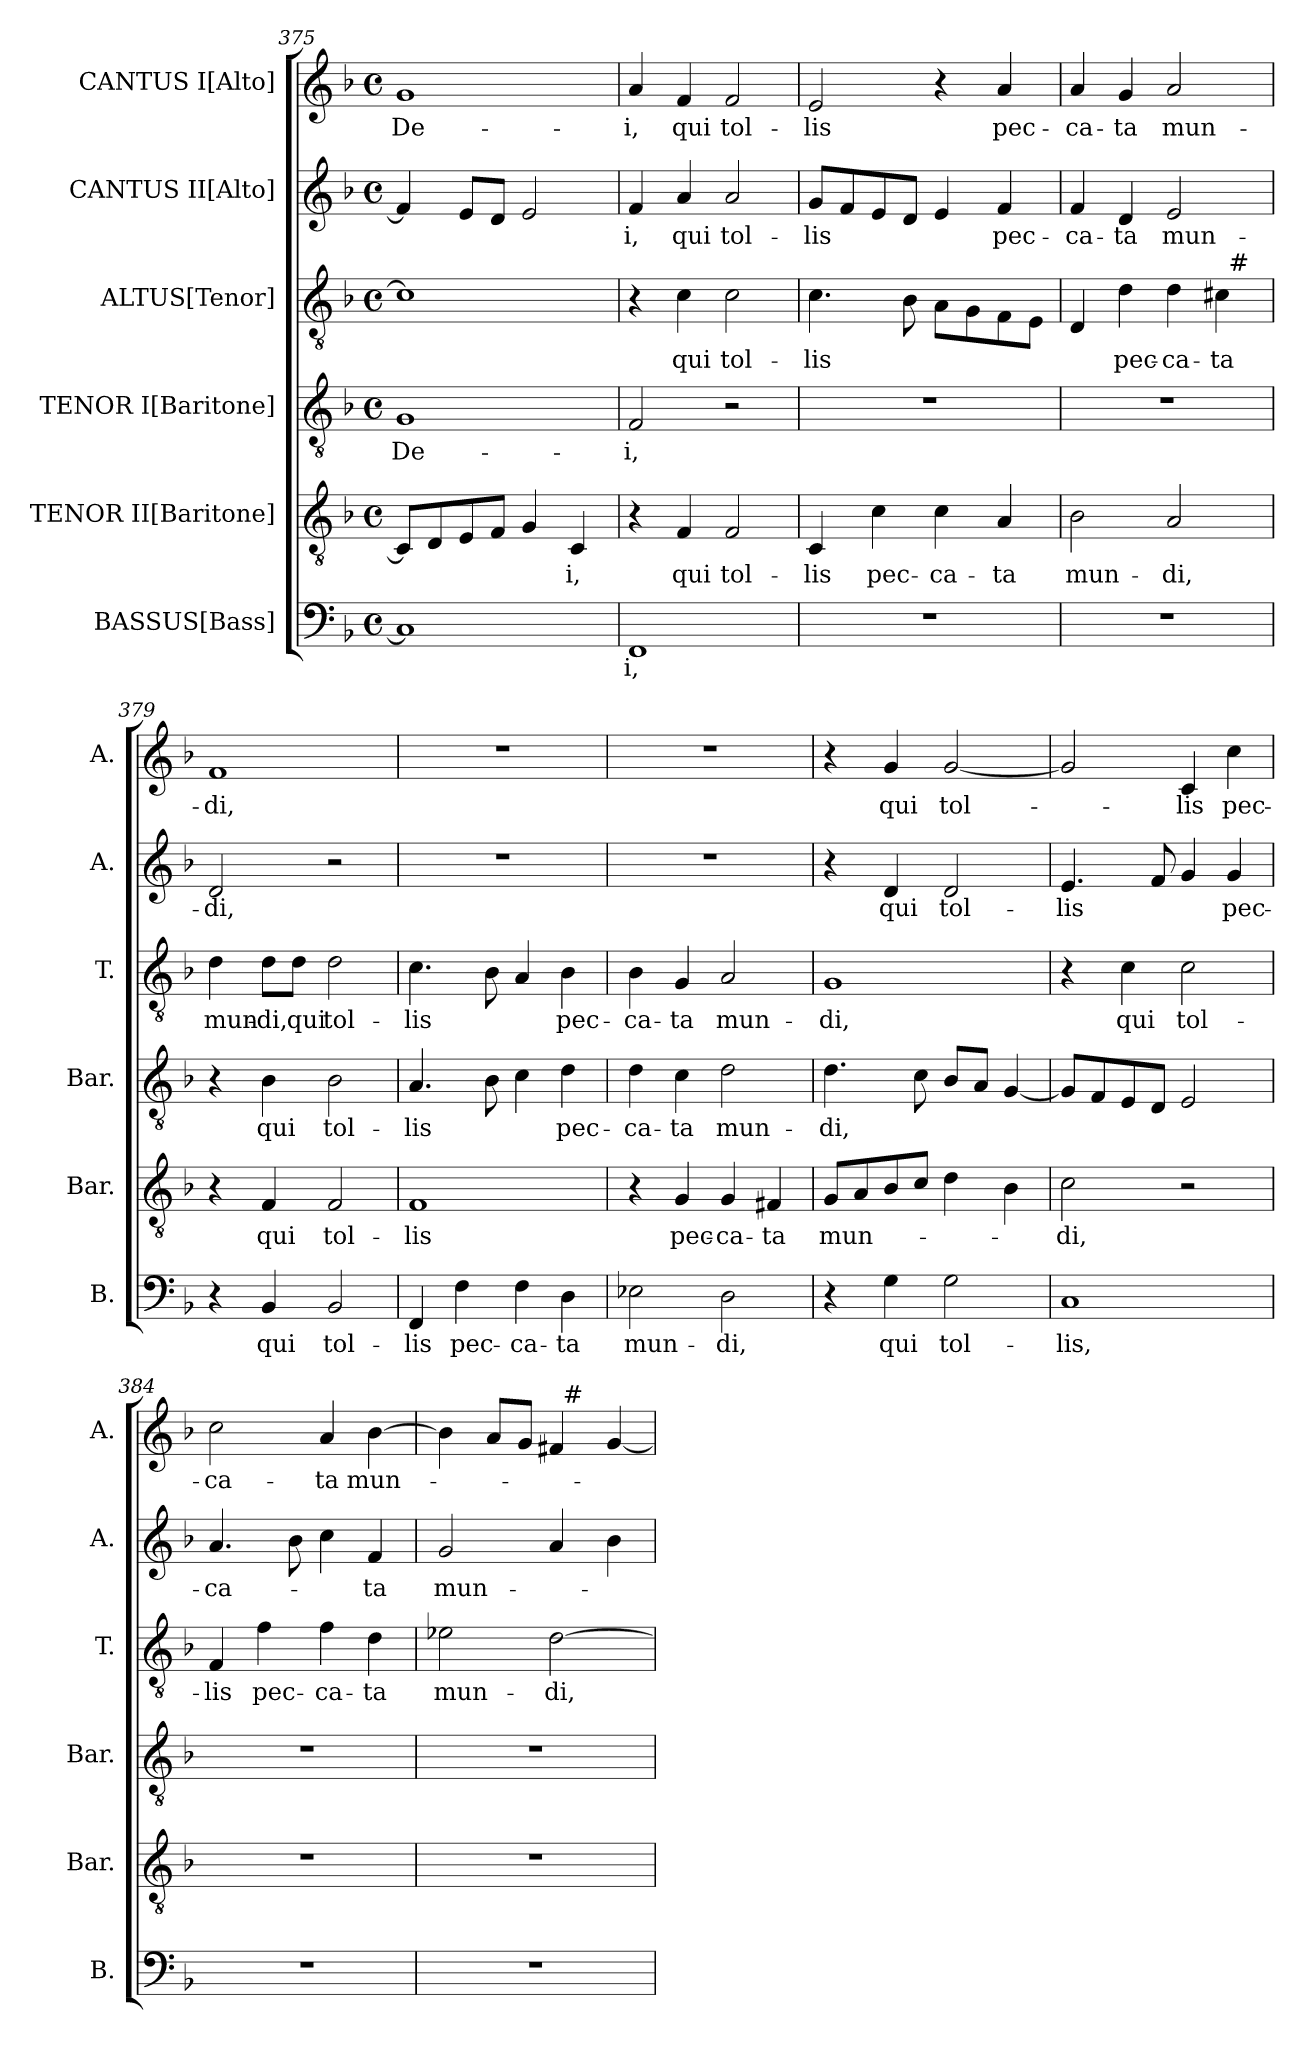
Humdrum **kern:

**kern	**text	**kern	**text	**kern	**text	**kern	**text	**kern	**text	**kern	**text
*part6	*part6	*part5	*part5	*part4	*part4	*part3	*part3	*part2	*part2	*part1	*part1
*staff6	*staff6	*staff5	*staff5	*staff4	*staff4	*staff3	*staff3	*staff2	*staff2	*staff1	*staff1
*I"BASSUS[Bass]	*	*I"TENOR II[Baritone]	*	*I"TENOR I[Baritone]	*	*I"ALTUS[Tenor]	*	*I"CANTUS II[Alto]	*	*I"CANTUS I[Alto]	*
*I'B.	*	*I'Bar.	*	*I'Bar.	*	*I'T.	*	*I'A.	*	*I'A.	*
*clefF4	*	*clefGv2	*	*clefGv2	*	*clefGv2	*	*clefG2	*	*clefG2	*
*	*	*ITrd7c12	*	*ITrd7c12	*	*ITrd7c12	*	*	*	*	*
*k[b-]	*	*k[b-]	*	*k[b-]	*	*k[b-]	*	*k[b-]	*	*k[b-]	*
*F:	*	*F:	*	*F:	*	*F:	*	*F:	*	*F:	*
*M4/4	*	*M4/4	*	*M4/4	*	*M4/4	*	*M4/4	*	*M4/4	*
*met(c)	*	*met(c)	*	*met(c)	*	*met(c)	*	*met(c)	*	*met(c)	*
=375	=375	=375	=375	=375	=375	=375	=375	=375	=375	=375	=375
!	!	!	!	!	!LO:LY:b	!	!	!	!	!	!LO:LY:b
1C]	.	8CC/L]	.	1GG	De-	1C]	.	4f/]	.	1g	De-
.	.	8DD/	.	.	.	.	.	.	.	.	.
.	.	8EE/	.	.	.	.	.	8e/L	.	.	.
.	.	8FF/J	.	.	.	.	.	8d/J	.	.	.
.	.	4GG/	.	.	.	.	.	2e/	.	.	.
!	!	!	!LO:LY:b	!	!	!	!	!	!	!	!
.	.	4CC/	-i,	.	.	.	.	.	.	.	.
=376	=376	=376	=376	=376	=376	=376	=376	=376	=376	=376	=376
!	!LO:LY:b	!	!	!	!LO:LY:b	!	!	!	!LO:LY:b	!	!LO:LY:b
1FF	-i,	4r	.	2FF/	-i,	4r	.	4f/	-i,	4a/	-i,
!	!	!	!LO:LY:b	!	!	!	!LO:LY:b	!	!LO:LY:b	!	!LO:LY:b
.	.	4FF/	qui	.	.	4C\	qui	4a/	qui	4f/	qui
!	!	!	!LO:LY:b	!	!	!	!LO:LY:b	!	!LO:LY:b	!	!LO:LY:b
.	.	2FF/	tol-	2r	.	2C\	tol-	2a/	tol-	2f/	tol-
!!LO:PB:g=z
=377	=377	=377	=377	=377	=377	=377	=377	=377	=377	=377	=377
!	!	!	!LO:LY:b	!	!	!	!LO:LY:b	!	!LO:LY:b	!	!LO:LY:b
1r	.	4CC/	-lis	1r	.	4.C\	-lis	8g/L	-lis	2e/	-lis
.	.	.	.	.	.	.	.	8f/	.	.	.
!	!	!	!LO:LY:b	!	!	!	!	!	!	!	!
.	.	4C\	pec-	.	.	.	.	8e/	.	.	.
.	.	.	.	.	.	8BB-\	.	8d/J	.	.	.
!	!	!	!LO:LY:b	!	!	!	!	!	!	!	!
.	.	4C\	-ca-	.	.	8AA\L	.	4e/	.	4r	.
.	.	.	.	.	.	8GG\	.	.	.	.	.
!	!	!	!LO:LY:b	!	!	!	!	!	!LO:LY:b	!	!LO:LY:b
.	.	4AA/	-ta	.	.	8FF\	.	4f/	pec-	4a/	pec-
.	.	.	.	.	.	8EE\J	.	.	.	.	.
=378	=378	=378	=378	=378	=378	=378	=378	=378	=378	=378	=378
!	!	!	!LO:LY:b	!	!	!	!	!	!LO:LY:b	!	!LO:LY:b
*	*	*	*	*	*	*^	*	*	*	*	*
1r	.	2BB-\	mun-	1r	.	4DD/	2ryy	.	4f/	-ca-	4a/	-ca-
!	!	!	!	!	!	!	!	!LO:LY:b	!	!LO:LY:b	!	!LO:LY:b
.	.	.	.	.	.	4D\	.	pec-	4d/	-ta	4g/	-ta
!	!	!	!LO:LY:b	!	!	!	!	!LO:LY:b	!	!LO:LY:b	!	!LO:LY:b
.	.	2AA/	-di,	.	.	4D\	4ryy	-ca-	2e/	mun-	2a/	mun-
!	!	!	!	!	!	!	!	!LO:LY:b	!	!	!	!
.	.	.	.	.	.	4C#\	32ryy	-ta	.	.	.	.
!	!	!	!	!	!	!	!LO:TX:a:t=#	!	!	!	!	!
.	.	.	.	.	.	.	8..ryy	.	.	.	.	.
=379	=379	=379	=379	=379	=379	=379	=379	=379	=379	=379	=379	=379
!	!	!	!	!	!	!	!	!LO:LY:b	!	!LO:LY:b	!	!LO:LY:b
*	*	*	*	*	*	*v	*v	*	*	*	*	*
4r	.	4r	.	4r	.	4D\	mun-	2d/	-di,	1f	-di,
!	!LO:LY:b	!	!LO:LY:b	!	!LO:LY:b	!	!LO:LY:b	!	!	!	!
4BB-/	qui	4FF/	qui	4BB-\	qui	8D\L	-di,	.	.	.	.
!	!	!	!	!	!	!	!LO:LY:b	!	!	!	!
.	.	.	.	.	.	8D\J	qui	.	.	.	.
!	!LO:LY:b	!	!LO:LY:b	!	!LO:LY:b	!	!LO:LY:b	!	!	!	!
2BB-/	tol-	2FF/	tol-	2BB-\	tol-	2D\	tol-	2r	.	.	.
=380	=380	=380	=380	=380	=380	=380	=380	=380	=380	=380	=380
!	!LO:LY:b	!	!LO:LY:b	!	!LO:LY:b	!	!LO:LY:b	!	!	!	!
4FF/	-lis	1FF	-lis	4.AA/	-lis	4.C\	-lis	1r	.	1r	.
!	!LO:LY:b	!	!	!	!	!	!	!	!	!	!
4F\	pec-	.	.	.	.	.	.	.	.	.	.
.	.	.	.	8BB-\	.	8BB-\	.	.	.	.	.
!	!LO:LY:b	!	!	!	!	!	!	!	!	!	!
4F\	-ca-	.	.	4C\	.	4AA/	.	.	.	.	.
!	!LO:LY:b	!	!	!	!LO:LY:b	!	!LO:LY:b	!	!	!	!
4D\	-ta	.	.	4D\	pec-	4BB-\	pec-	.	.	.	.
=381	=381	=381	=381	=381	=381	=381	=381	=381	=381	=381	=381
!	!LO:LY:b	!	!	!	!LO:LY:b	!	!LO:LY:b	!	!	!	!
2E-X\	mun-	4r	.	4D\	-ca-	4BB-\	-ca-	1r	.	1r	.
!	!	!	!LO:LY:b	!	!LO:LY:b	!	!LO:LY:b	!	!	!	!
.	.	4GG/	pec-	4C\	-ta	4GG/	-ta	.	.	.	.
!	!LO:LY:b	!	!LO:LY:b	!	!LO:LY:b	!	!LO:LY:b	!	!	!	!
2D\	-di,	4GG/	-ca-	2D\	mun-	2AA/	mun-	.	.	.	.
!	!	!	!LO:LY:b	!	!	!	!	!	!	!	!
.	.	4FF#X/	-ta	.	.	.	.	.	.	.	.
=382	=382	=382	=382	=382	=382	=382	=382	=382	=382	=382	=382
!	!	!	!LO:LY:b	!	!LO:LY:b	!	!LO:LY:b	!	!	!	!
4r	.	8GG/L	mun-	4.D\	-di,	1GG	-di,	4r	.	4r	.
.	.	8AA/	.	.	.	.	.	.	.	.	.
!	!LO:LY:b	!	!	!	!	!	!	!	!LO:LY:b	!	!LO:LY:b
4G\	qui	8BB-/	.	.	.	.	.	4d/	qui	4g/	qui
.	.	8C/J	.	8C\	.	.	.	.	.	.	.
!	!LO:LY:b	!	!	!	!	!	!	!	!LO:LY:b	!	!LO:LY:b
2G\	tol-	4D\	.	8BB-/L	.	.	.	2d/	tol-	[<2g/	tol-
.	.	.	.	8AA/J	.	.	.	.	.	.	.
.	.	4BB-\	.	[<4GG/	.	.	.	.	.	.	.
!!LO:LB:g=z
=383	=383	=383	=383	=383	=383	=383	=383	=383	=383	=383	=383
!	!LO:LY:b	!	!LO:LY:b	!	!	!	!	!	!LO:LY:b	!	!
1C	-lis,	2C\	-di,	8GG/L]	.	4r	.	4.e/	-lis	2g/]	.
.	.	.	.	8FF/	.	.	.	.	.	.	.
!	!	!	!	!	!	!	!LO:LY:b	!	!	!	!
.	.	.	.	8EE/	.	4C\	qui	.	.	.	.
.	.	.	.	8DD/J	.	.	.	8f/	.	.	.
!	!	!	!	!	!	!	!LO:LY:b	!	!	!	!LO:LY:b
.	.	2r	.	2EE/	.	2C\	tol-	4g/	.	4c/	-lis
!	!	!	!	!	!	!	!	!	!LO:LY:b	!	!LO:LY:b
.	.	.	.	.	.	.	.	4g/	pec-	4cc\	pec-
=384	=384	=384	=384	=384	=384	=384	=384	=384	=384	=384	=384
!	!	!	!	!	!	!	!LO:LY:b	!	!LO:LY:b	!	!LO:LY:b
1r	.	1r	.	1r	.	4FF/	-lis	4.a/	-ca-	2cc\	-ca-
!	!	!	!	!	!	!	!LO:LY:b	!	!	!	!
.	.	.	.	.	.	4F\	pec-	.	.	.	.
.	.	.	.	.	.	.	.	8b-\	.	.	.
!	!	!	!	!	!	!	!LO:LY:b	!	!	!	!LO:LY:b
.	.	.	.	.	.	4F\	-ca-	4cc\	.	4a/	-ta
!	!	!	!	!	!	!	!LO:LY:b	!	!LO:LY:b	!	!LO:LY:b
.	.	.	.	.	.	4D\	-ta	4f/	-ta	[>4b-\	mun-
=385	=385	=385	=385	=385	=385	=385	=385	=385	=385	=385	=385
!	!	!	!	!	!	!	!LO:LY:b	!	!LO:LY:b	!	!
*	*	*	*	*	*	*	*	*	*	*^	*
1r	.	1r	.	1r	.	2E-X\	mun-	2g/	mun-	4b-\]	2ryy	.
.	.	.	.	.	.	.	.	.	.	8a/L	.	.
.	.	.	.	.	.	.	.	.	.	8g/J	.	.
!	!	!	!	!	!	!	!LO:LY:b	!	!	!	!	!
.	.	.	.	.	.	[>2D\	-di,	4a/	.	4f#/	32ryy	.
!	!	!	!	!	!	!	!	!	!	!	!LO:TX:a:t=#	!
.	.	.	.	.	.	.	.	.	.	.	4...ryy	.
.	.	.	.	.	.	.	.	4b-\	.	[<4g/	.	.
*	*	*	*	*	*	*	*	*	*	*v	*v	*
=	=	=	=	=	=	=	=	=	=	=	=
*-	*-	*-	*-	*-	*-	*-	*-	*-	*-	*-	*-
